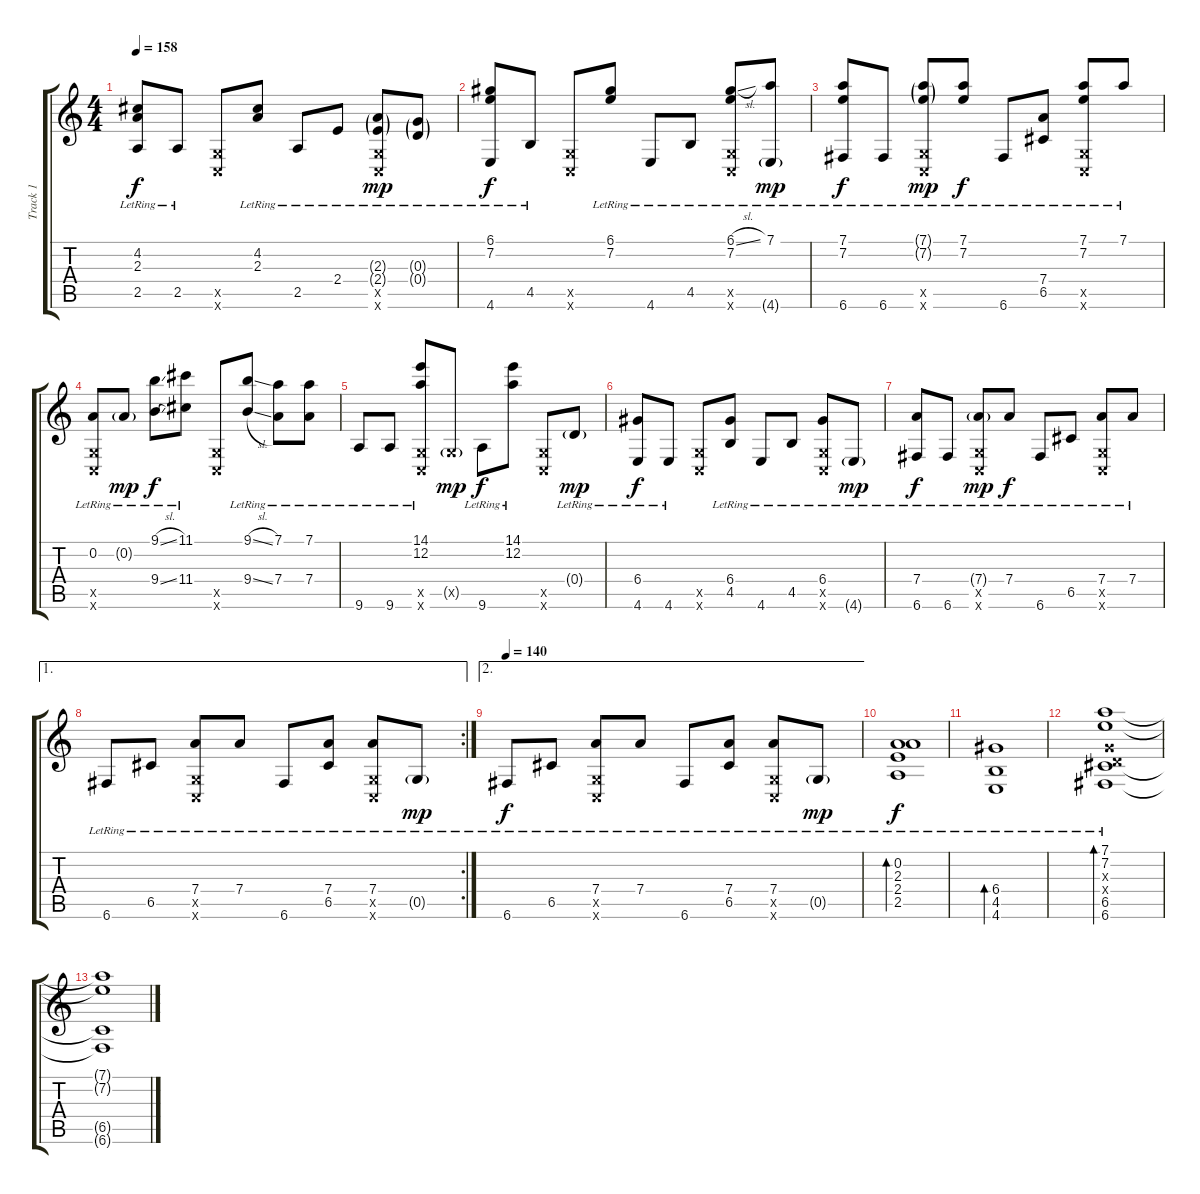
\track ("Track 1" "Track 1") {instrument acousticguitarsteel}
\staff {score tabs}
\tuning (D4 A3 G3 D3 G2 C2) {hide}
\ts (4 4)
\tempo 158
\clef g2
\ks c
(4.2{lr} 2.3{lr} 2.5{lr}).8{dy f} 2.5{lr}.8 (0.5{x} 0.6{x}).8 (4.2{lr} 2.3{lr}).8 2.5{lr}.8 2.4{lr}.8 (2.3{g lr} 2.4{g lr} 0.5{x} 0.6{x}).8{dy mp} (0.3{g lr} 0.4{g lr}).8 |
(6.1{lr} 7.2{lr} 4.6{lr}).8{dy f} 4.5{lr}.8 (0.5{x} 0.6{x}).8 (6.1{lr} 7.2{lr}).8 4.6{lr}.8 4.5{lr}.8 (6.1{sl lr} 7.2{lr} 0.5{x} 0.6{x}).8 (7.1{lr} 4.6{g lr}).8{dy mp} |
(7.1{lr} 7.2{lr} 6.6{lr}).8{dy f} 6.6{lr}.8 (7.1{g lr} 7.2{g lr} 0.5{x} 0.6{x}).8{dy mp} (7.1{lr} 7.2{lr}).8{dy f} 6.6{lr}.8 (7.4{lr} 6.5{lr}).8 (7.1{lr} 7.2{lr} 0.5{x} 0.6{x}).8 7.1{lr}.8 |
(0.2{lr} 0.5{x} 0.6{x}).8 0.2{g lr}.8{dy mp} (9.1{sl lr} 9.4{sl lr}).8{dy f} (11.1{lr} 11.4{lr}).8 (0.5{x} 0.6{x}).8 (9.1{sl lr} 9.4{sl lr}).8 (7.1{lr} 7.4{lr}).8 (7.1{lr} 7.4{lr}).8 |
9.6{lr}.8 9.6{lr}.8 (14.1{lr} 12.2{lr} 0.5{x} 0.6{x}).8 0.5{g x}.8{dy mp} 9.6{lr}.8{dy f} (14.1{lr} 12.2{lr}).8 (0.5{x} 0.6{x}).8 0.4{g lr}.8{dy mp} |
(6.4{lr} 4.6{lr}).8{dy f} 4.6{lr}.8 (0.5{x} 0.6{x}).8 (6.4{lr} 4.5{lr}).8 4.6{lr}.8 4.5{lr}.8 (6.4{lr} 0.5{x} 0.6{x}).8 4.6{g lr}.8{dy mp} |
(7.4{lr} 6.6{lr}).8{dy f} 6.6{lr}.8 (7.4{g lr} 0.5{x} 0.6{x}).8{dy mp} 7.4{lr}.8{dy f} 6.6{lr}.8 6.5{lr}.8 (7.4{lr} 0.5{x} 0.6{x}).8 7.4{lr}.8 |
\ae 1
\rc 2
6.6{lr}.8 6.5{lr}.8 (7.4{lr} 0.5{x} 0.6{x}).8 7.4{lr}.8 6.6{lr}.8 (7.4{lr} 6.5{lr}).8 (7.4{lr} 0.5{x} 0.6{x}).8 0.5{g lr}.8{dy mp} |
\ae 2
\tempo 140
6.6{lr}.8{dy f} 6.5{lr}.8 (7.4{lr} 0.5{x} 0.6{x}).8 7.4{lr}.8 6.6{lr}.8 (7.4{lr} 6.5{lr}).8 (7.4{lr} 0.5{x} 0.6{x}).8 0.5{g lr}.8{dy mp} |
(0.2{lr} 2.3{lr} 2.4{lr} 2.5{lr}).1{bd 240 dy f} |
(6.4{lr} 4.5{lr} 4.6{lr}).1{bd 240} |
(7.1{lr} 7.2{lr} 0.3{x} 0.4{x} 6.5{lr} 6.6{lr}).1{bd 480} |
(7.1{t} 7.2{t} 6.5{t} 6.6{t}).1
